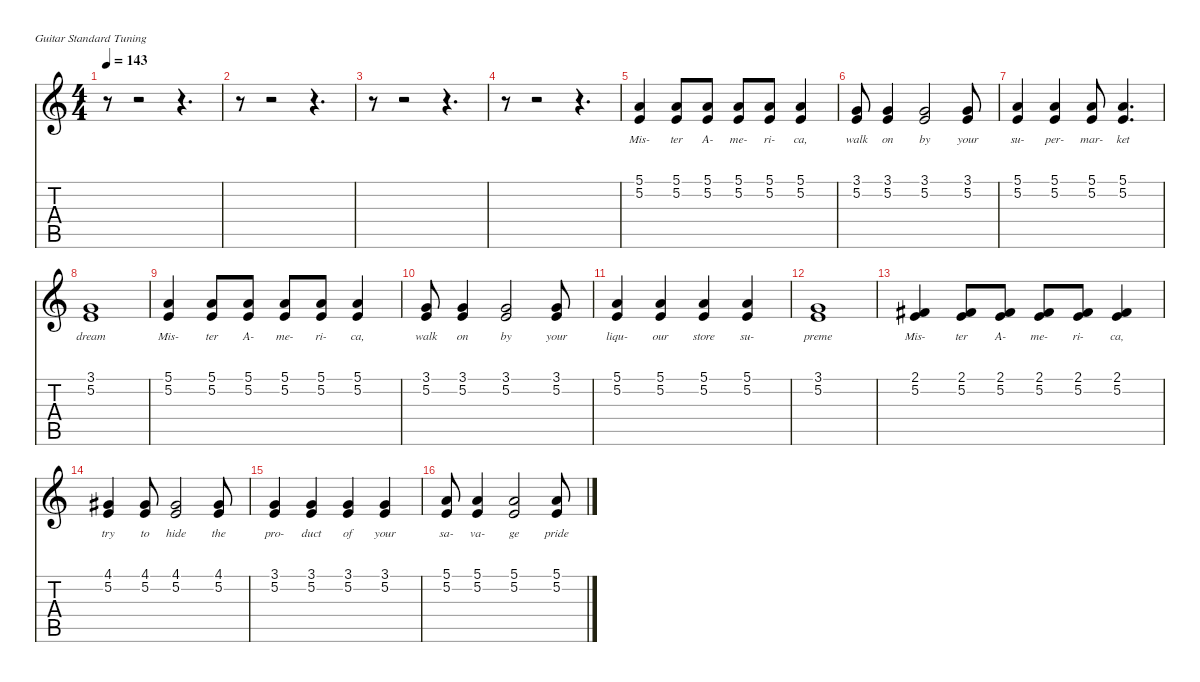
\defaultSystemsLayout 4
\hideDynamics
\bracketExtendMode nobrackets
\singleTrackTrackNamePolicy hidden
\multiTrackTrackNamePolicy hidden
\firstSystemTrackNameMode fullname
\firstSystemTrackNameOrientation horizontal
\otherSystemsTrackNameOrientation horizontal
\track ("Vocals" "vib.") {instrument vibraphone}
\staff {score tabs}
\tuning (E4 B3 G3 D3 A2 E2)
\ts (4 4)
\tempo 143
\clef g2
\ks c
r.8{dy f beam Down} r.2{beam Down} r.4{d beam Down} |
r.8{beam Down} r.2{beam Down} r.4{d beam Down} |
r.8{beam Down} r.2{beam Down} r.4{d beam Down} |
r.8{beam Down} r.2{beam Down} r.4{d beam Down} |
(5.1 5.2).4{lyrics (0 "Mis-") lyrics (1 "") lyrics (2 "") lyrics (3 "") lyrics (4 "") beam Up} (5.1 5.2).8{lyrics (0 "ter") lyrics (1 "") lyrics (2 "") lyrics (3 "") lyrics (4 "") beam Up} (5.1 5.2).8{lyrics (0 "A-") lyrics (1 "") lyrics (2 "") lyrics (3 "") lyrics (4 "") beam Up} (5.1 5.2).8{lyrics (0 "me-") lyrics (1 "") lyrics (2 "") lyrics (3 "") lyrics (4 "") beam Up} (5.1 5.2).8{lyrics (0 "ri-") lyrics (1 "") lyrics (2 "") lyrics (3 "") lyrics (4 "") beam Up} (5.1 5.2).4{lyrics (0 "ca,") lyrics (1 "") lyrics (2 "") lyrics (3 "") lyrics (4 "") beam Up} |
(3.1 5.2).8{lyrics (0 "walk") lyrics (1 "") lyrics (2 "") lyrics (3 "") lyrics (4 "") beam Up} (3.1 5.2).4{lyrics (0 "on") lyrics (1 "") lyrics (2 "") lyrics (3 "") lyrics (4 "") beam Up} (3.1 5.2).2{lyrics (0 "by") lyrics (1 "") lyrics (2 "") lyrics (3 "") lyrics (4 "") beam Up} (3.1 5.2).8{lyrics (0 "your") lyrics (1 "") lyrics (2 "") lyrics (3 "") lyrics (4 "") beam Up} |
(5.1 5.2).4{lyrics (0 "su-") lyrics (1 "") lyrics (2 "") lyrics (3 "") lyrics (4 "") beam Up} (5.1 5.2).4{lyrics (0 "per-") lyrics (1 "") lyrics (2 "") lyrics (3 "") lyrics (4 "") beam Up} (5.1 5.2).8{lyrics (0 "mar-") lyrics (1 "") lyrics (2 "") lyrics (3 "") lyrics (4 "") beam Up} (5.1 5.2).4{d lyrics (0 "ket") lyrics (1 "") lyrics (2 "") lyrics (3 "") lyrics (4 "") beam Up} |
(3.1 5.2).1{lyrics (0 "dream") lyrics (1 "") lyrics (2 "") lyrics (3 "") lyrics (4 "") beam Up} |
(5.1 5.2).4{lyrics (0 "Mis-") lyrics (1 "") lyrics (2 "") lyrics (3 "") lyrics (4 "") beam Up} (5.1 5.2).8{lyrics (0 "ter") lyrics (1 "") lyrics (2 "") lyrics (3 "") lyrics (4 "") beam Up} (5.1 5.2).8{lyrics (0 "A-") lyrics (1 "") lyrics (2 "") lyrics (3 "") lyrics (4 "") beam Up} (5.1 5.2).8{lyrics (0 "me-") lyrics (1 "") lyrics (2 "") lyrics (3 "") lyrics (4 "") beam Up} (5.1 5.2).8{lyrics (0 "ri-") lyrics (1 "") lyrics (2 "") lyrics (3 "") lyrics (4 "") beam Up} (5.1 5.2).4{lyrics (0 "ca,") lyrics (1 "") lyrics (2 "") lyrics (3 "") lyrics (4 "") beam Up} |
(3.1 5.2).8{lyrics (0 "walk") lyrics (1 "") lyrics (2 "") lyrics (3 "") lyrics (4 "") beam Up} (3.1 5.2).4{lyrics (0 "on") lyrics (1 "") lyrics (2 "") lyrics (3 "") lyrics (4 "") beam Up} (3.1 5.2).2{lyrics (0 "by") lyrics (1 "") lyrics (2 "") lyrics (3 "") lyrics (4 "") beam Up} (3.1 5.2).8{lyrics (0 "your") lyrics (1 "") lyrics (2 "") lyrics (3 "") lyrics (4 "") beam Up} |
(5.1 5.2).4{lyrics (0 "liqu-") lyrics (1 "") lyrics (2 "") lyrics (3 "") lyrics (4 "") beam Up} (5.1 5.2).4{lyrics (0 "our") lyrics (1 "") lyrics (2 "") lyrics (3 "") lyrics (4 "") beam Up} (5.1 5.2).4{lyrics (0 "store") lyrics (1 "") lyrics (2 "") lyrics (3 "") lyrics (4 "") beam Up} (5.1 5.2).4{lyrics (0 "su-") lyrics (1 "") lyrics (2 "") lyrics (3 "") lyrics (4 "") beam Up} |
(3.1 5.2).1{lyrics (0 "preme") lyrics (1 "") lyrics (2 "") lyrics (3 "") lyrics (4 "") beam Up} |
(2.1{acc #} 5.2).4{lyrics (0 "Mis-") lyrics (1 "") lyrics (2 "") lyrics (3 "") lyrics (4 "") beam Up} (2.1{acc #} 5.2).8{lyrics (0 "ter") lyrics (1 "") lyrics (2 "") lyrics (3 "") lyrics (4 "") beam Up} (2.1{acc #} 5.2).8{lyrics (0 "A-") lyrics (1 "") lyrics (2 "") lyrics (3 "") lyrics (4 "") beam Up} (2.1{acc #} 5.2).8{lyrics (0 "me-") lyrics (1 "") lyrics (2 "") lyrics (3 "") lyrics (4 "") beam Up} (2.1{acc #} 5.2).8{lyrics (0 "ri-") lyrics (1 "") lyrics (2 "") lyrics (3 "") lyrics (4 "") beam Up} (2.1{acc #} 5.2).4{lyrics (0 "ca,") lyrics (1 "") lyrics (2 "") lyrics (3 "") lyrics (4 "") beam Up} |
(4.1{acc #} 5.2).4{lyrics (0 "try") lyrics (1 "") lyrics (2 "") lyrics (3 "") lyrics (4 "") beam Up} (4.1{acc #} 5.2).8{lyrics (0 "to") lyrics (1 "") lyrics (2 "") lyrics (3 "") lyrics (4 "") beam Up} (4.1{acc #} 5.2).2{lyrics (0 "hide") lyrics (1 "") lyrics (2 "") lyrics (3 "") lyrics (4 "") beam Up} (4.1{acc #} 5.2).8{lyrics (0 "the") lyrics (1 "") lyrics (2 "") lyrics (3 "") lyrics (4 "") beam Up} |
(3.1 5.2).4{lyrics (0 "pro-") lyrics (1 "") lyrics (2 "") lyrics (3 "") lyrics (4 "") beam Up} (3.1 5.2).4{lyrics (0 "duct") lyrics (1 "") lyrics (2 "") lyrics (3 "") lyrics (4 "") beam Up} (3.1 5.2).4{lyrics (0 "of") lyrics (1 "") lyrics (2 "") lyrics (3 "") lyrics (4 "") beam Up} (3.1 5.2).4{lyrics (0 "your") lyrics (1 "") lyrics (2 "") lyrics (3 "") lyrics (4 "") beam Up} |
(5.1 5.2).8{lyrics (0 "sa-") lyrics (1 "") lyrics (2 "") lyrics (3 "") lyrics (4 "") beam Up} (5.1 5.2).4{lyrics (0 "va-") lyrics (1 "") lyrics (2 "") lyrics (3 "") lyrics (4 "") beam Up} (5.1 5.2).2{lyrics (0 "ge") lyrics (1 "") lyrics (2 "") lyrics (3 "") lyrics (4 "") beam Up} (5.1 5.2).8{lyrics (0 "pride") lyrics (1 "") lyrics (2 "") lyrics (3 "") lyrics (4 "") beam Up}
